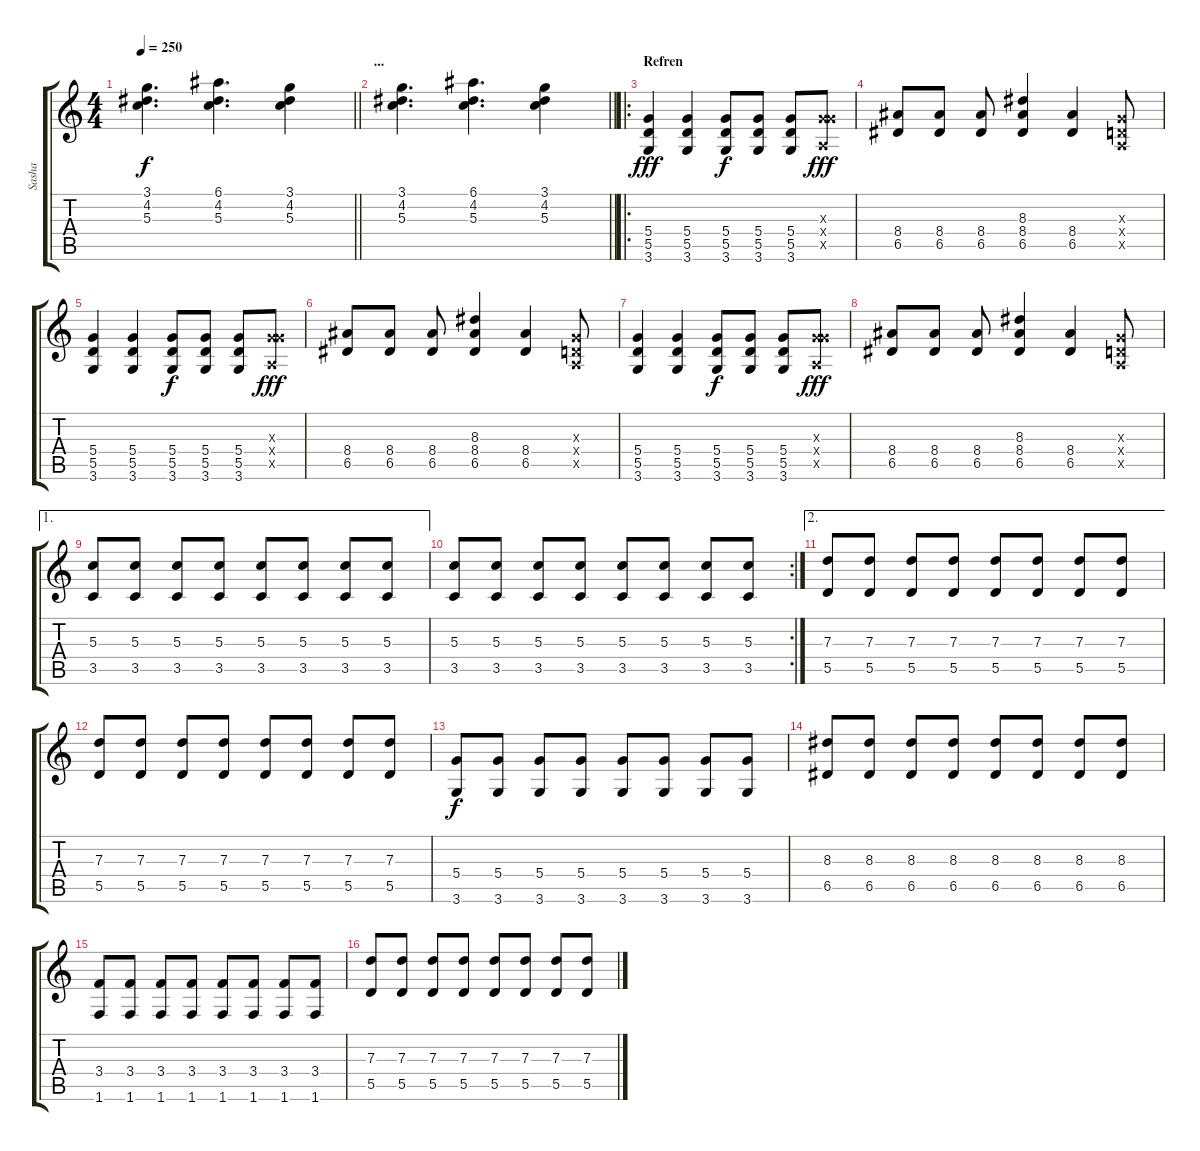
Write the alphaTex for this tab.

\track ("Sasha" "Sasha") {instrument distortionguitar}
\staff {score tabs}
\tuning (E4 B3 G3 D3 A2 E2) {hide}
\ts (4 4)
\tempo 250
\clef g2
\barLineRight lightlight
\ks c
(3.1 4.2 5.3).4{d dy f} (6.1 4.2 5.3).4{d} (3.1 4.2 5.3).4 |
\section ("" "...")
\barLineRight lightlight
(3.1 4.2 5.3).4{d} (6.1 4.2 5.3).4{d} (3.1 4.2 5.3).4 |
\ro
\section ("" "Refren")
(5.4 5.5 3.6).4{dy fff volume 8} (5.4 5.5 3.6).4 (5.4 5.5 3.6).8{dy f} (5.4 5.5 3.6).8 (5.4 5.5 3.6).8 (0.3{x} 5.4{x} 0.5{x}).8{dy fff} |
(8.4 6.5).8 (8.4 6.5).8 (8.4 6.5).8 (8.3 8.4 6.5).4 (8.4 6.5).4 (0.3{x} 0.4{x} 0.5{x}).8 |
(5.4 5.5 3.6).4 (5.4 5.5 3.6).4 (5.4 5.5 3.6).8{dy f} (5.4 5.5 3.6).8 (5.4 5.5 3.6).8 (0.3{x} 5.4{x} 0.5{x}).8{dy fff} |
(8.4 6.5).8 (8.4 6.5).8 (8.4 6.5).8 (8.3 8.4 6.5).4 (8.4 6.5).4 (0.3{x} 0.4{x} 0.5{x}).8 |
(5.4 5.5 3.6).4 (5.4 5.5 3.6).4 (5.4 5.5 3.6).8{dy f} (5.4 5.5 3.6).8 (5.4 5.5 3.6).8 (0.3{x} 5.4{x} 0.5{x}).8{dy fff} |
(8.4 6.5).8 (8.4 6.5).8 (8.4 6.5).8 (8.3 8.4 6.5).4 (8.4 6.5).4 (0.3{x} 0.4{x} 0.5{x}).8 |
\ae 1
(5.3 3.5).8 (5.3 3.5).8 (5.3 3.5).8 (5.3 3.5).8 (5.3 3.5).8 (5.3 3.5).8 (5.3 3.5).8 (5.3 3.5).8 |
\rc 2
(5.3 3.5).8 (5.3 3.5).8 (5.3 3.5).8 (5.3 3.5).8 (5.3 3.5).8 (5.3 3.5).8 (5.3 3.5).8 (5.3 3.5).8 |
\ae 2
(7.3 5.5).8 (7.3 5.5).8 (7.3 5.5).8 (7.3 5.5).8 (7.3 5.5).8 (7.3 5.5).8 (7.3 5.5).8 (7.3 5.5).8 |
(7.3 5.5).8 (7.3 5.5).8 (7.3 5.5).8 (7.3 5.5).8 (7.3 5.5).8 (7.3 5.5).8 (7.3 5.5).8 (7.3 5.5).8 |
(5.4 3.6).8{dy f volume 11} (5.4 3.6).8 (5.4 3.6).8 (5.4 3.6).8 (5.4 3.6).8 (5.4 3.6).8 (5.4 3.6).8 (5.4 3.6).8 |
(8.3 6.5).8 (8.3 6.5).8 (8.3 6.5).8 (8.3 6.5).8 (8.3 6.5).8 (8.3 6.5).8 (8.3 6.5).8 (8.3 6.5).8 |
(3.4 1.6).8 (3.4 1.6).8 (3.4 1.6).8 (3.4 1.6).8 (3.4 1.6).8 (3.4 1.6).8 (3.4 1.6).8 (3.4 1.6).8 |
(7.3 5.5).8 (7.3 5.5).8 (7.3 5.5).8 (7.3 5.5).8 (7.3 5.5).8 (7.3 5.5).8 (7.3 5.5).8 (7.3 5.5).8
